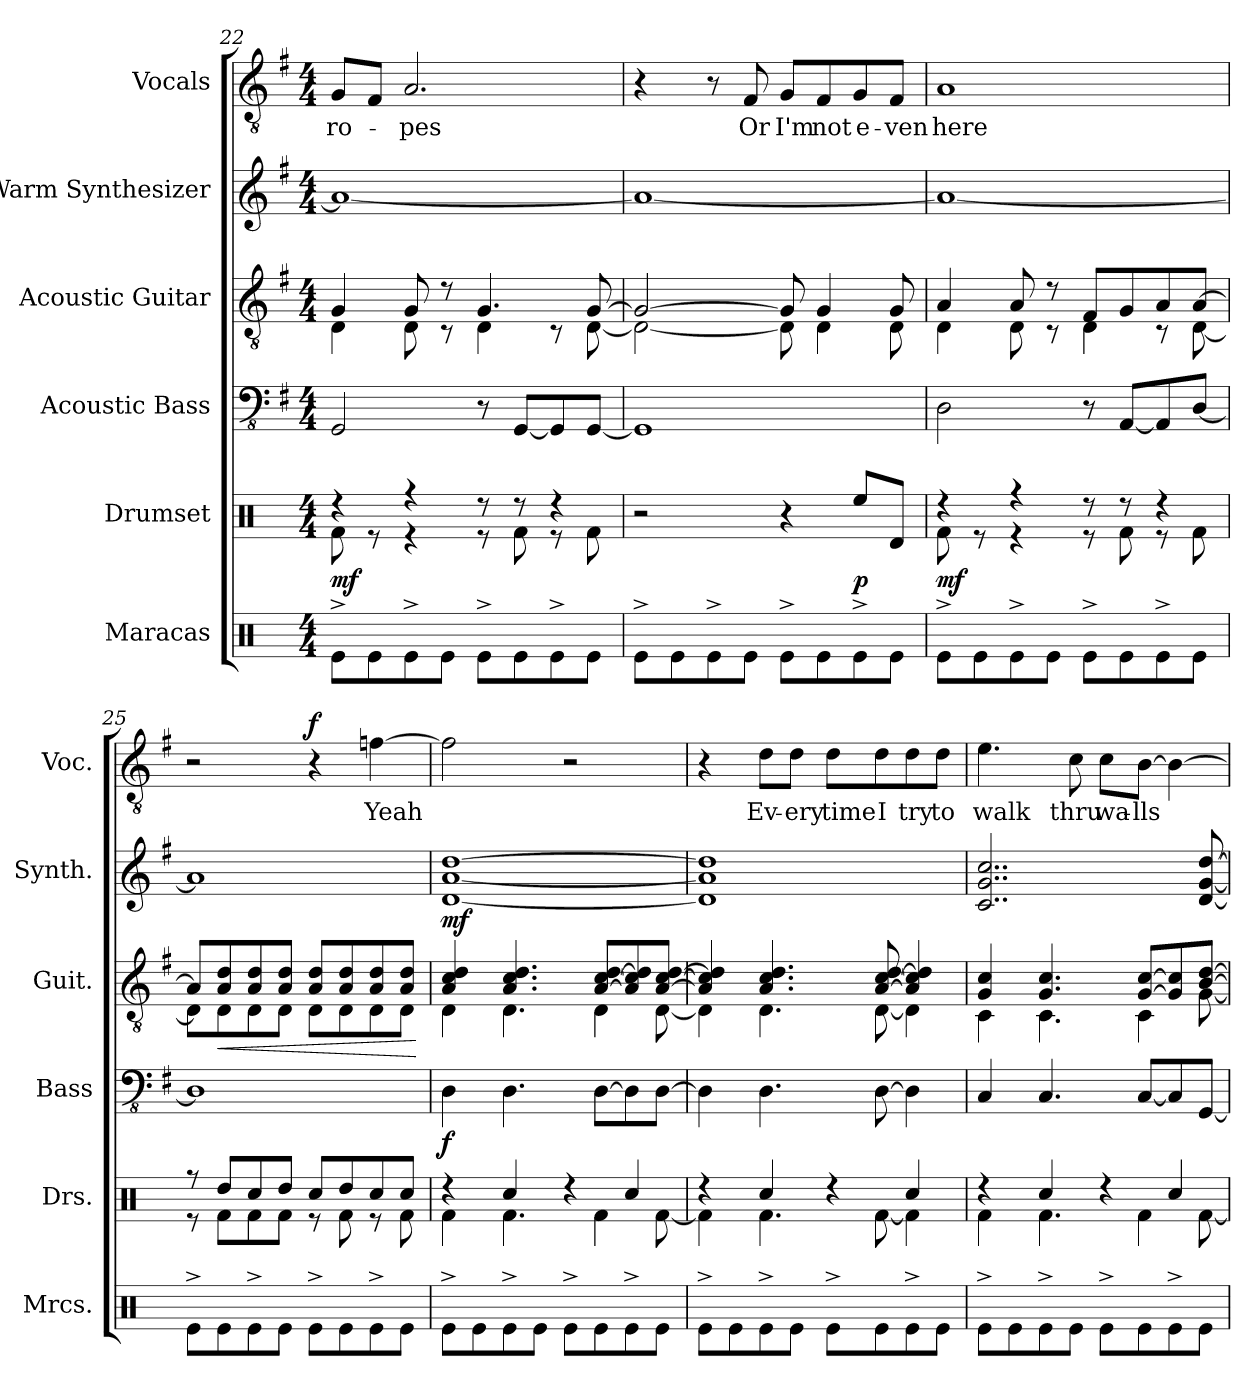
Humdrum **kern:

**kern	**kern	**dynam	**kern	**dynam	**kern	**dynam	**kern	**dynam	**kern	**text	**dynam
*part6	*part5	*part5	*part4	*part4	*part3	*part3	*part2	*part2	*part1	*part1	*part1
*staff6	*staff5	*staff5	*staff4	*staff4	*staff3	*staff3	*staff2	*staff2	*staff1	*staff1	*staff1
*I"Maracas	*I"Drumset	*	*I"Acoustic Bass	*	*I"Acoustic Guitar	*	*I"Warm Synthesizer	*	*I"Vocals	*	*
*I'Mrcs.	*I'Drs.	*	*I'Bass	*	*I'Guit.	*	*I'Synth.	*	*I'Voc.	*	*
!!LO:LB:g=z
*clefX	*clefX	*	*clefFv4	*	*clefGv2	*	*clefG2	*	*clefGv2	*	*
*k[]	*k[]	*	*k[f#]	*	*k[f#]	*	*k[f#]	*	*k[f#]	*	*
*M4/4	*M4/4	*	*M4/4	*	*M4/4	*	*M4/4	*	*M4/4	*	*
=22	=22	=22	=22	=22	=22	=22	=22	=22	=22	=22	=22
*	*^	*	*	*	*^	*	*	*	*	*	*
!	!	!	!LO:DY:b	!	!	!	!	!	!	!	!	!LO:LY:b	!
8Re^\L	4r	8Rf\	mf	2GGG/	.	4G/	4D\	.	1a_	.	8G/L	ro-	.
8Re\	.	8r	.	.	.	.	.	.	.	.	8F#/J	.	.
!	!	!	!	!	!	!	!	!	!	!	!	!LO:LY:b	!
8Re^\	4r	4r	.	.	.	8G/	8D\	.	.	.	2.A/	-pes	.
8Re\J	.	.	.	.	.	8r	8r	.	.	.	.	.	.
8Re^\L	8r	8r	.	8r	.	4.G/	4D\	.	.	.	.	.	.
8Re\	8r	8Rf\	.	[8GGG/L	.	.	.	.	.	.	.	.	.
8Re^\	4r	8r	.	8GGG/]	.	.	8r	.	.	.	.	.	.
8Re\J	.	8Rf\	.	[8GGG/J	.	[8G/	[8D\	.	.	.	.	.	.
*	*v	*v	*	*	*	*	*	*	*	*	*	*	*
=23	=23	=23	=23	=23	=23	=23	=23	=23	=23	=23	=23	=23
8Re^\L	2r	.	1GGG]	.	2G/_	2D\_	.	1a_	.	4r	.	.
8Re\	.	.	.	.	.	.	.	.	.	.	.	.
8Re^\	.	.	.	.	.	.	.	.	.	8r	.	.
!	!	!	!	!	!	!	!	!	!	!	!LO:LY:b	!
8Re\J	.	.	.	.	.	.	.	.	.	8F#/	Or	.
!	!	!	!	!	!	!	!	!	!	!	!LO:LY:b	!
8Re^\L	4r	.	.	.	8G/]	8D\]	.	.	.	8G/L	I'm	.
!	!	!	!	!	!	!	!	!	!	!	!LO:LY:b	!
8Re\	.	.	.	.	4G/	4D\	.	.	.	8F#/	not	.
!	!	!LO:DY:b	!	!	!	!	!	!	!	!	!LO:LY:b	!
8Re^\	8Ree/L	p	.	.	.	.	.	.	.	8G/	e-	.
!	!	!	!	!	!	!	!	!	!	!	!LO:LY:b	!
8Re\J	8Rd/J	.	.	.	8G/	8D\	.	.	.	8F#/J	-ven	.
=24	=24	=24	=24	=24	=24	=24	=24	=24	=24	=24	=24	=24
*	*^	*	*	*	*	*	*	*	*	*	*	*
!	!	!	!LO:DY:b	!	!	!	!	!	!	!	!	!LO:LY:b	!
8Re^\L	4r	8Rf\	mf	2DD\	.	4A/	4D\	.	1a_	.	1A	here	.
8Re\	.	8r	.	.	.	.	.	.	.	.	.	.	.
8Re^\	4r	4r	.	.	.	8A/	8D\	.	.	.	.	.	.
8Re\J	.	.	.	.	.	8r	8r	.	.	.	.	.	.
8Re^\L	8r	8r	.	8r	.	8F#/L	4D\	.	.	.	.	.	.
8Re\	8r	8Rf\	.	[8AAA/L	.	8G/	.	.	.	.	.	.	.
8Re^\	4r	8r	.	8AAA/]	.	8A/	8r	.	.	.	.	.	.
8Re\J	.	8Rf\	.	[8DD/J	.	[8A/J	[8D\	.	.	.	.	.	.
=25	=25	=25	=25	=25	=25	=25	=25	=25	=25	=25	=25	=25	=25
8Re^\L	8r	8r	.	1DD]	.	8A/L]	8D\L]	.	1a]	.	2r	.	.
!	!	!	!	!	!	!	!	!LO:HP:b	!	!	!	!	!
8Re\	8Rdd/L	8Rf\L	.	.	.	8A/ 8d/	8D\	<	.	.	.	.	.
8Re^\	8Rcc/	8Rf\	.	.	.	8A/ 8d/	8D\	.	.	.	.	.	.
8Re\J	8Rdd/J	8Rf\J	.	.	.	8A/ 8d/J	8D\J	.	.	.	.	.	.
!	!	!	!	!	!	!	!	!	!	!	!	!	!LO:DY:b
8Re^\L	8Rcc/L	8r	.	.	.	8A/ 8d/L	8D\L	.	.	.	4r	.	f
8Re\	8Rdd/	8Rf\	.	.	.	8A/ 8d/	8D\	.	.	.	.	.	.
!	!	!	!	!	!	!	!	!	!	!	!	!LO:LY:b	!
8Re^\	8Rcc/	8r	.	.	.	8A/ 8d/	8D\	.	.	.	[4fn\	Yeah	.
8Re\J	8Rcc/J	8Rf\	.	.	.	8A/ 8d/J	8D\J	.	.	.	.	.	.
*	*v	*v	*	*	*	*v	*v	*	*	*	*	*	*
.	.	.	.	.	.	[	.	.	.	.	.
!!LO:PB:g=z
=26	=26	=26	=26	=26	=26	=26	=26	=26	=26	=26	=26
*	*^	*	*	*	*^	*	*	*	*	*	*
!	!	!	!	!	!LO:DY:b	!	!	!	!	!LO:DY:b	!	!	!
8Re^\L	4r	4Rf\	.	4DD\	f	4A/ 4c/ 4d/	4D\	.	[1d [1a [1dd	mf	2f\]	.	.
8Re\	.	.	.	.	.	.	.	.	.	.	.	.	.
8Re^\	4Rcc/	4.Rf\	.	4.DD\	.	4.A/ 4.c/ 4.d/	4.D\	.	.	.	.	.	.
8Re\J	.	.	.	.	.	.	.	.	.	.	.	.	.
8Re^\L	4r	.	.	.	.	.	.	.	.	.	2r	.	.
8Re\	.	4Rf\	.	[8DD\L	.	[8A/ [8c/ [8d/L	4D\	.	.	.	.	.	.
8Re^\	4Rcc/	.	.	8DD\]	.	8A/] 8c/] 8d/]	.	.	.	.	.	.	.
8Re\J	.	[8Rf\	.	[8DD\J	.	[8A/ [8c/ [8d/J	[8D\	.	.	.	.	.	.
=27	=27	=27	=27	=27	=27	=27	=27	=27	=27	=27	=27	=27	=27
8Re^\L	4r	4Rf\]	.	4DD\]	.	4A/] 4c/] 4d/]	4D\]	.	1d] 1a] 1dd]	.	4r	.	.
8Re\	.	.	.	.	.	.	.	.	.	.	.	.	.
!	!	!	!	!	!	!	!	!	!	!	!	!LO:LY:b	!
8Re^\	4Rcc/	4.Rf\	.	4.DD\	.	4.A/ 4.c/ 4.d/	4.D\	.	.	.	8d\L	Ev-	.
!	!	!	!	!	!	!	!	!	!	!	!	!LO:LY:b	!
8Re\J	.	.	.	.	.	.	.	.	.	.	8d\J	-ery	.
!	!	!	!	!	!	!	!	!	!	!	!	!LO:LY:b	!
8Re^\L	4r	.	.	.	.	.	.	.	.	.	8d\L	time	.
!	!	!	!	!	!	!	!	!	!	!	!	!LO:LY:b	!
8Re\	.	[8Rf\	.	[8DD\	.	[8A/ [8c/ [8d/	[8D\	.	.	.	8d\	I	.
!	!	!	!	!	!	!	!	!	!	!	!	!LO:LY:b	!
8Re^\	4Rcc/	4Rf\]	.	4DD\]	.	4A/] 4c/] 4d/]	4D\]	.	.	.	8d\	try	.
!	!	!	!	!	!	!	!	!	!	!	!	!LO:LY:b	!
8Re\J	.	.	.	.	.	.	.	.	.	.	8d\J	to	.
=28	=28	=28	=28	=28	=28	=28	=28	=28	=28	=28	=28	=28	=28
!	!	!	!	!	!	!	!	!	!	!	!	!LO:LY:b	!
8Re^\L	4r	4Rf\	.	4CC/	.	4G/ 4c/	4C\	.	2..c/ 2..g/ 2..cc/	.	4.e\	walk	.
8Re\	.	.	.	.	.	.	.	.	.	.	.	.	.
8Re^\	4Rcc/	4.Rf\	.	4.CC/	.	4.G/ 4.c/	4.C\	.	.	.	.	.	.
!	!	!	!	!	!	!	!	!	!	!	!	!LO:LY:b	!
8Re\J	.	.	.	.	.	.	.	.	.	.	8c\	thru	.
!	!	!	!	!	!	!	!	!	!	!	!	!LO:LY:b	!
8Re^\L	4r	.	.	.	.	.	.	.	.	.	8c\L	wa-	.
!	!	!	!	!	!	!	!	!	!	!	!	!LO:LY:b	!
8Re\	.	4Rf\	.	[8CC/L	.	[8G/ [8c/L	4C\	.	.	.	[8B\J	-lls	.
8Re^\	4Rcc/	.	.	8CC/]	.	8G/] 8c/]	.	.	.	.	4B\_	.	.
8Re\J	.	[8Rf\	.	[8GGG/J	.	[8B/ [8d/J	[8G\	.	[8d/ [8g/ [8dd/	.	.	.	.
*	*v	*v	*	*	*	*v	*v	*	*	*	*	*	*
=	=	=	=	=	=	=	=	=	=	=	=
*-	*-	*-	*-	*-	*-	*-	*-	*-	*-	*-	*-
